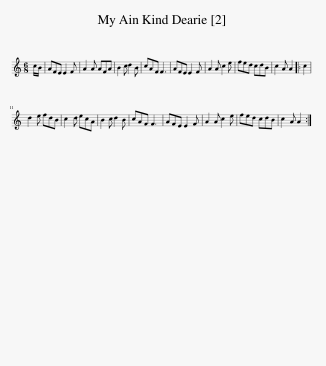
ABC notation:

X:1
L:1/8
M:6/8
I:linebreak $
K:C
V:1 treble
V:1
 c/B/ | AFE E2 F | A2 A AFA | B2 c d2 B | cAF F3 | %5
 AFE E2 F | A2 A c2 e | fed cdB | c2 A A2 |: c2 |$ %10
 d2 e fdB | c2 d ecA | B2 c d2 B | cAF F3 | AFE E2 F | %15
 A2 A c2 e | fed cdB | c2 A A2 :| %18
